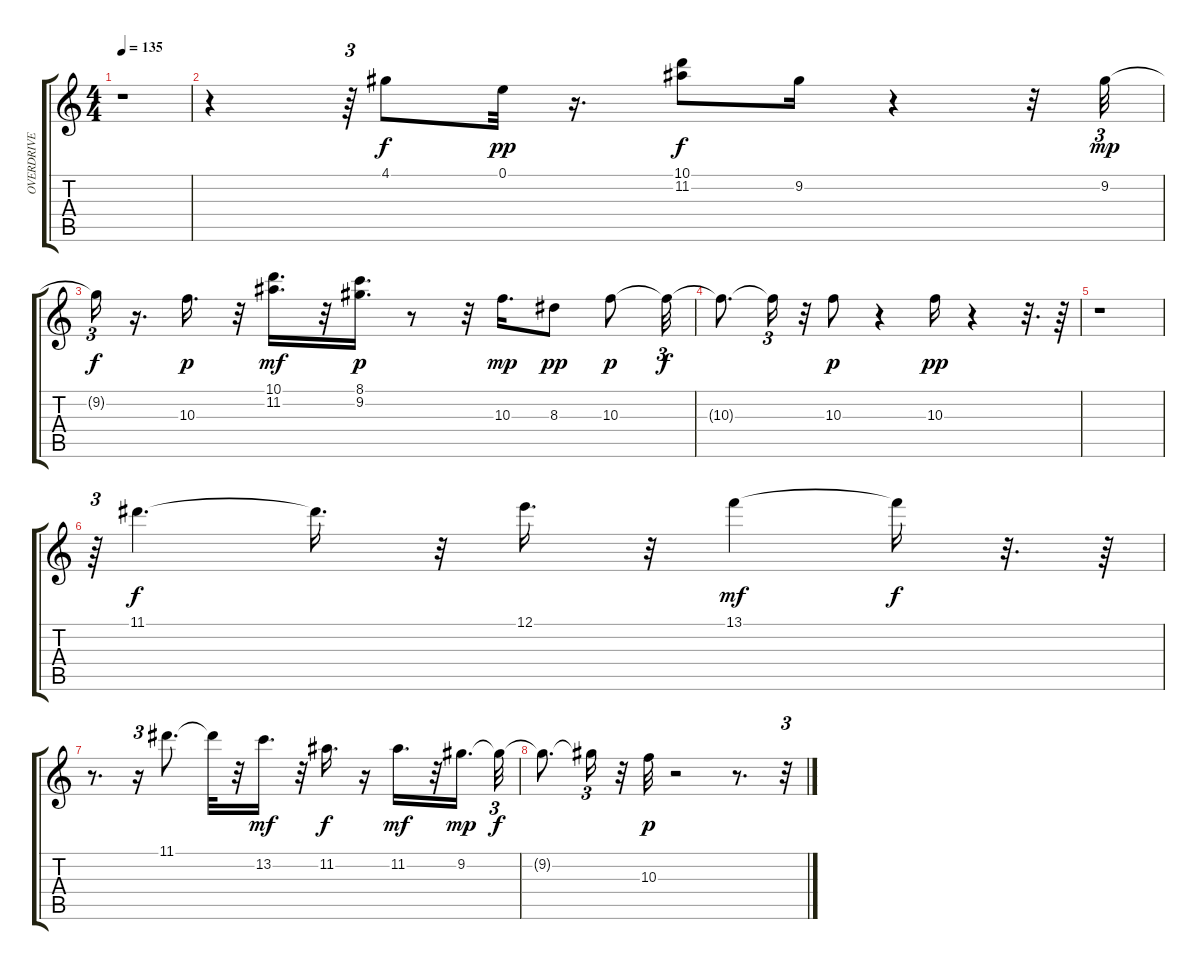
\track ("OVERDRIVE" "OVERDRIVE") {instrument overdrivenguitar}
\staff {score tabs}
\tuning (E4 B3 G3 D3 A2 E2) {hide}
\ts (4 4)
\tempo 135
\clef g2
\ks c
r.1{dy ppp} |
r.4 r.64{tu (3 2)} 4.1.8{dy f} 0.1.32{dy pp} r.16{d} (10.1 11.2).8{dy f} 9.2.16 r.4 r.32 9.2.32{tu (3 2) dy mp} |
9.2{t}.16{tu (3 2) dy f} r.16{d} 10.3.16{d dy p} r.32 (10.1 11.2).16{d dy mf} r.32 (8.1 9.2).16{d dy p} r.8 r.32 10.3.16{d dy mp} 8.3.8{dy pp} 10.3.8{dy p} 10.3{t}.32{tu (3 2) dy f} |
10.3{t}.8{d} 10.3{t}.16{tu (3 2)} r.32 10.3.8{dy p} r.4 10.3.16{dy pp} r.4 r.32{d} r.64 |
r.1 |
r.64{tu (3 2)} 11.1.4{d dy f} 11.1{t}.16{d} r.32 12.1.16{d} r.32 13.1.4{dy mf} 13.1{t}.16{dy f} r.32{d} r.64 |
r.8{d} r.16{tu (3 2)} 11.1.8{d} 11.1{t}.32 r.32 13.2.16{d dy mf} r.32 11.2.16{d dy f} r.16 11.2.16{d dy mf} r.32 9.2.16{d dy mp} 9.2{t}.32{tu (3 2) dy f} |
9.2{t}.8{d} 9.2{t}.16{tu (3 2)} r.32 10.3.32{dy p} r.2 r.8{d} r.32{tu (3 2)}
